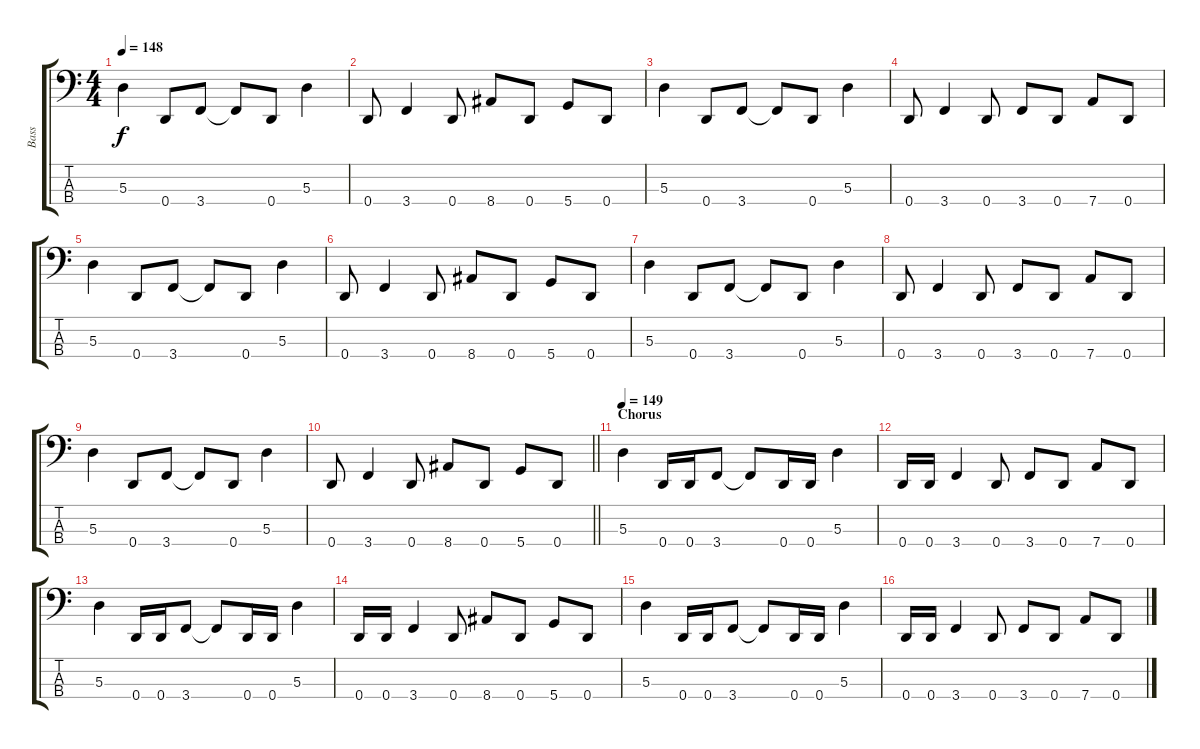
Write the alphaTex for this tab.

\track ("Bass" "Bass") {instrument electricbasspick}
\staff {score tabs}
\tuning (G2 D2 A1 D1) {hide}
\ts (4 4)
\tempo 148
\clef f4
\ks c
5.3.4{dy f} 0.4.8 3.4.8 3.4{t}.8 0.4.8 5.3.4 |
0.4.8 3.4.4 0.4.8 8.4.8 0.4.8 5.4.8 0.4.8 |
5.3.4 0.4.8 3.4.8 3.4{t}.8 0.4.8 5.3.4 |
0.4.8 3.4.4 0.4.8 3.4.8 0.4.8 7.4.8 0.4.8 |
5.3.4 0.4.8 3.4.8 3.4{t}.8 0.4.8 5.3.4 |
0.4.8 3.4.4 0.4.8 8.4.8 0.4.8 5.4.8 0.4.8 |
5.3.4 0.4.8 3.4.8 3.4{t}.8 0.4.8 5.3.4 |
0.4.8 3.4.4 0.4.8 3.4.8 0.4.8 7.4.8 0.4.8 |
5.3.4 0.4.8 3.4.8 3.4{t}.8 0.4.8 5.3.4 |
\barLineRight lightlight
0.4.8 3.4.4 0.4.8 8.4.8 0.4.8 5.4.8 0.4.8 |
\section ("" "Chorus")
\tempo 149
5.3.4 0.4.16 0.4.16 3.4.8 3.4{t}.8 0.4.16 0.4.16 5.3.4 |
0.4.16 0.4.16 3.4.4 0.4.8 3.4.8 0.4.8 7.4.8 0.4.8 |
5.3.4 0.4.16 0.4.16 3.4.8 3.4{t}.8 0.4.16 0.4.16 5.3.4 |
0.4.16 0.4.16 3.4.4 0.4.8 8.4.8 0.4.8 5.4.8 0.4.8 |
5.3.4 0.4.16 0.4.16 3.4.8 3.4{t}.8 0.4.16 0.4.16 5.3.4 |
0.4.16 0.4.16 3.4.4 0.4.8 3.4.8 0.4.8 7.4.8 0.4.8
